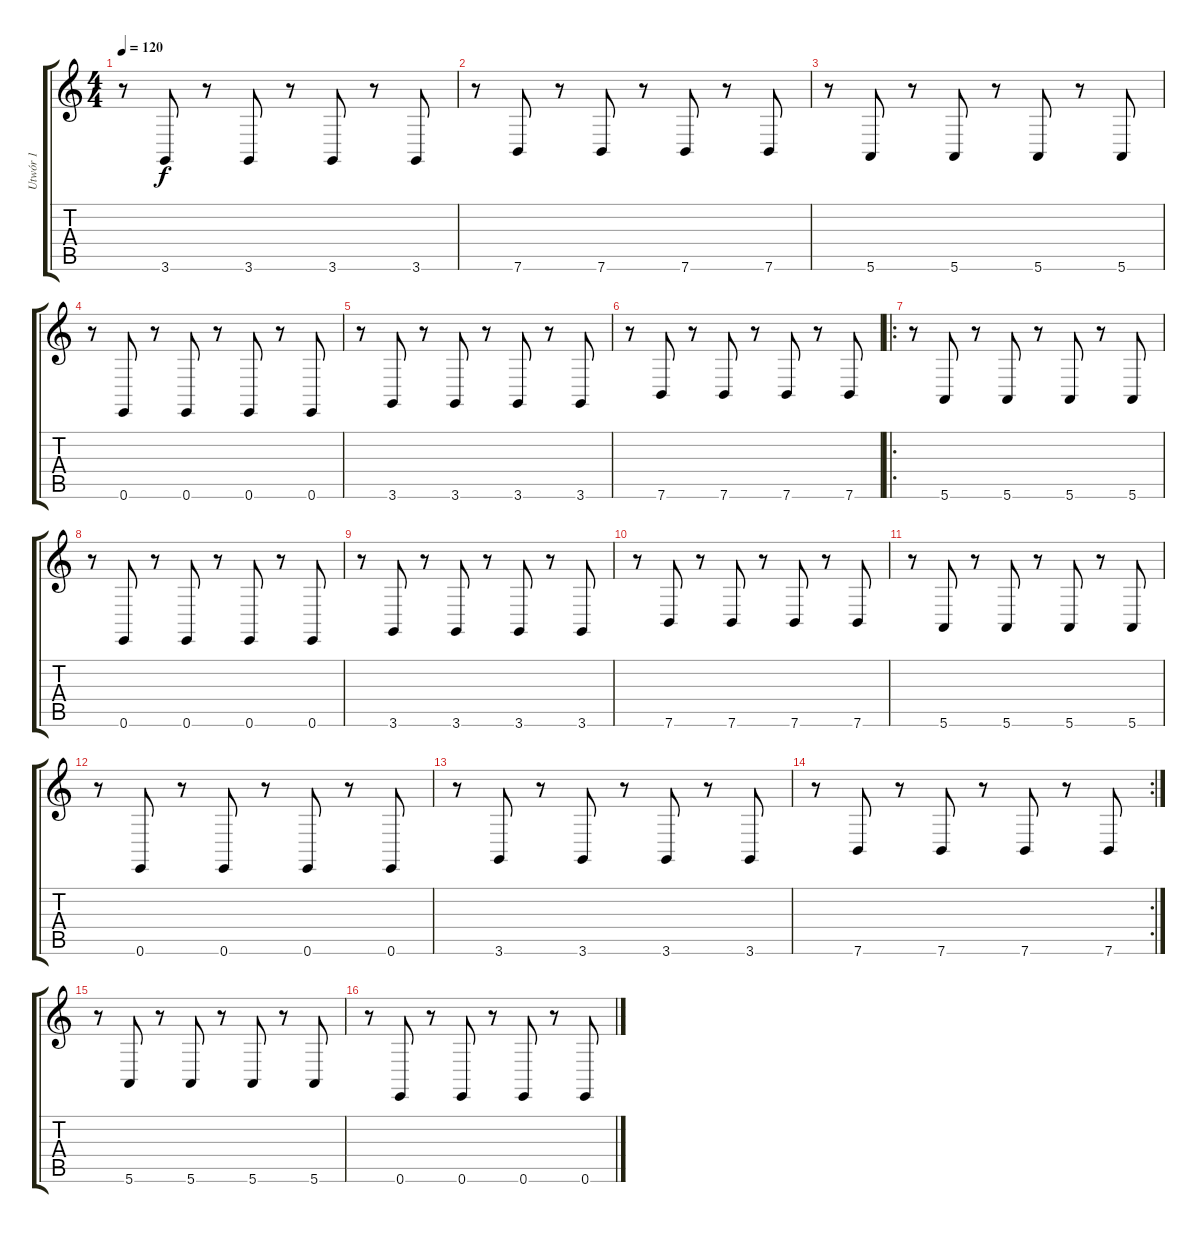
\track ("Utwór 1" "Utwór 1") {instrument lead2sawtooth}
\staff {score tabs}
\tuning (E4 B3 G3 D3 A2 E2) {hide}
\ts (4 4)
\tempo 120
\clef g2
\ks c
r.8{dy f} 3.6.8 r.8 3.6.8 r.8 3.6.8 r.8 3.6.8 |
r.8 7.6.8 r.8 7.6.8 r.8 7.6.8 r.8 7.6.8 |
r.8{volume 16} 5.6.8 r.8 5.6.8 r.8 5.6.8 r.8 5.6.8 |
r.8 0.6.8 r.8 0.6.8 r.8 0.6.8 r.8 0.6.8 |
r.8 3.6.8 r.8 3.6.8 r.8 3.6.8 r.8 3.6.8 |
r.8 7.6.8 r.8 7.6.8 r.8 7.6.8 r.8 7.6.8 |
\ro
r.8 5.6.8 r.8 5.6.8 r.8 5.6.8 r.8 5.6.8 |
r.8 0.6.8 r.8 0.6.8 r.8 0.6.8 r.8 0.6.8 |
r.8 3.6.8 r.8 3.6.8 r.8 3.6.8 r.8 3.6.8 |
r.8 7.6.8 r.8 7.6.8 r.8 7.6.8 r.8 7.6.8 |
r.8 5.6.8 r.8 5.6.8 r.8 5.6.8 r.8 5.6.8 |
r.8 0.6.8 r.8 0.6.8 r.8 0.6.8 r.8 0.6.8 |
r.8 3.6.8 r.8 3.6.8 r.8 3.6.8 r.8 3.6.8 |
\rc 2
r.8 7.6.8 r.8 7.6.8 r.8 7.6.8 r.8 7.6.8 |
r.8 5.6.8 r.8 5.6.8 r.8{volume 14} 5.6.8 r.8 5.6.8 |
r.8{volume 12} 0.6.8 r.8 0.6.8 r.8{volume 10} 0.6.8 r.8 0.6.8
